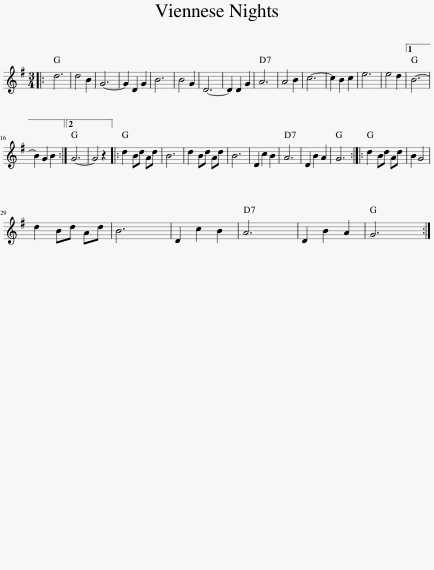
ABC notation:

X:1
L:1/8
M:3/4
I:linebreak $
K:G
V:1 treble
V:1
|: d6 | d4 B2 | G6- | G2 D2 G2 | B6 | %5
 B4 G2 | D6- | D2 D2 G2 | A6 | A4 B2 | %10
 c6- | c2 B2 c2 | e6 | e4 d2 |1 B6- |$ %15
 B2 G2 B2 :|2 G6- | G4 z2 |: d2 Bd Ad | B6 | %20
 d2 Bd Ad | B6 | D2 c2 B2 | A6 | D2 B2 A2 | %25
 G6 :: d2 Bd Ad | B2 G4 |$ d2 Bd Ad | B6 | %30
 D2 c2 B2 | A6 | D2 B2 A2 | G6 :| %34
